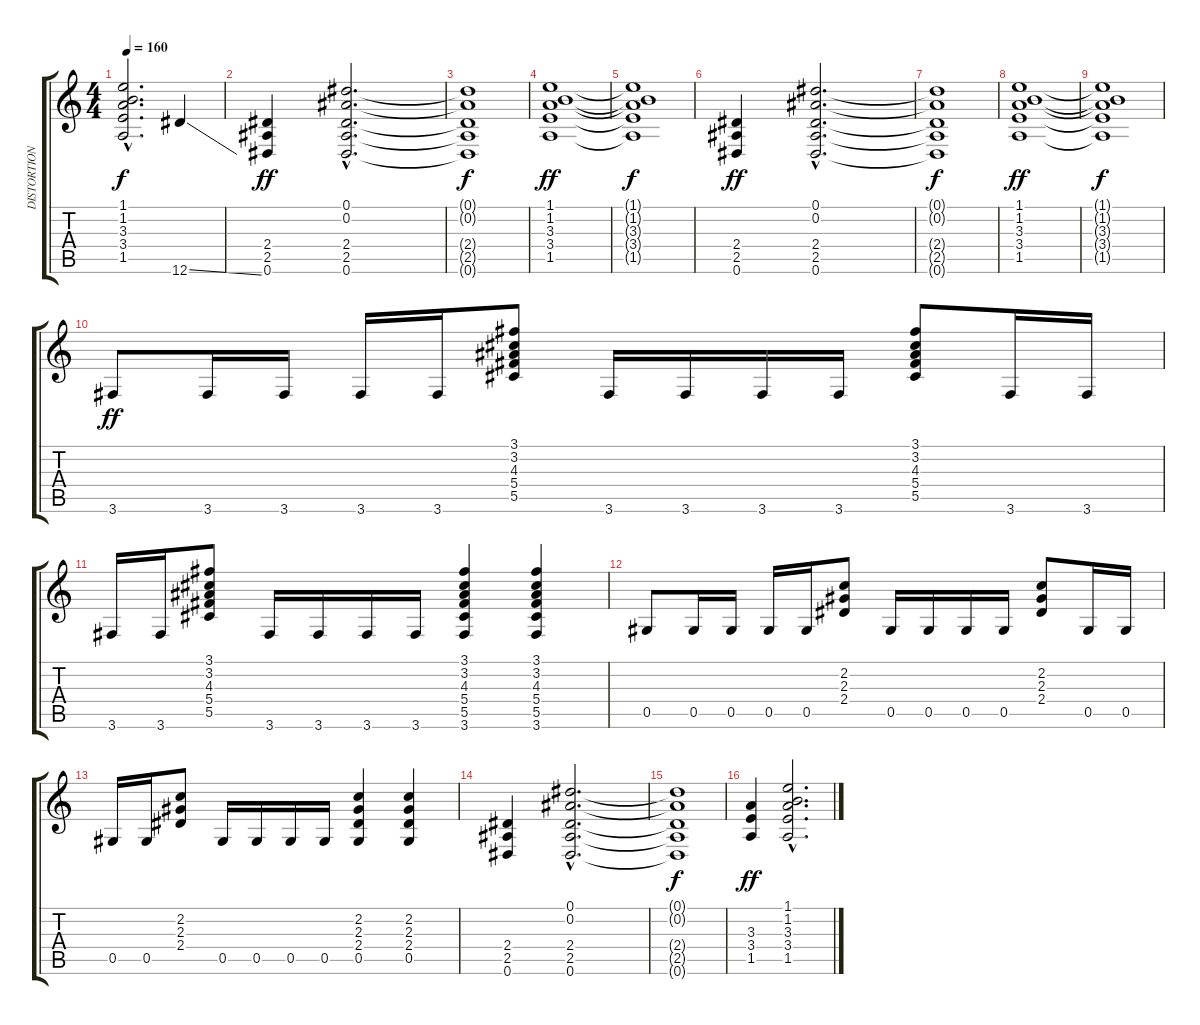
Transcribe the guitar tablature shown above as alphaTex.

\track ("DISTORTION GUITAR" "DISTORTION") {instrument distortionguitar}
\staff {score tabs}
\tuning (Eb4 Bb3 Gb3 Db3 Ab2 Eb2) {hide}
\ts (4 4)
\tempo 160
\clef g2
\ks c
(1.1{hac t} 1.2{hac t} 3.3{hac t} 3.4{hac t} 1.5{hac t}).2{d dy f} 12.6{ss}.4 |
(2.4 2.5 0.6).4{dy ff} (0.1{hac} 0.2{hac} 2.4{hac} 2.5{hac} 0.6{hac}).2{d} |
(0.1{t} 0.2{t} 2.4{t} 2.5{t} 0.6{t}).1{dy f} |
(1.1 1.2 3.3 3.4 1.5).1{dy ff} |
(1.1{t} 1.2{t} 3.3{t} 3.4{t} 1.5{t}).1{dy f} |
(2.4 2.5 0.6).4{dy ff} (0.1{hac} 0.2{hac} 2.4{hac} 2.5{hac} 0.6{hac}).2{d} |
(0.1{t} 0.2{t} 2.4{t} 2.5{t} 0.6{t}).1{dy f} |
(1.1 1.2 3.3 3.4 1.5).1{dy ff} |
(1.1{t} 1.2{t} 3.3{t} 3.4{t} 1.5{t}).1{dy f} |
3.6.8{dy ff} 3.6.16 3.6.16 3.6.16 3.6.16 (3.1 3.2 4.3 5.4 5.5).8 3.6.16 3.6.16 3.6.16 3.6.16 (3.1 3.2 4.3 5.4 5.5).8 3.6.16 3.6.16 |
3.6.16 3.6.16 (3.1 3.2 4.3 5.4 5.5).8 3.6.16 3.6.16 3.6.16 3.6.16 (3.1 3.2 4.3 5.4 5.5 3.6).4 (3.1 3.2 4.3 5.4 5.5 3.6).4 |
0.5.8 0.5.16 0.5.16 0.5.16 0.5.16 (2.2 2.3 2.4).8 0.5.16 0.5.16 0.5.16 0.5.16 (2.2 2.3 2.4).8 0.5.16 0.5.16 |
0.5.16 0.5.16 (2.2 2.3 2.4).8 0.5.16 0.5.16 0.5.16 0.5.16 (2.2 2.3 2.4 0.5).4 (2.2 2.3 2.4 0.5).4 |
(2.4 2.5 0.6).4 (0.1{hac} 0.2{hac} 2.4{hac} 2.5{hac} 0.6{hac}).2{d} |
(0.1{t} 0.2{t} 2.4{t} 2.5{t} 0.6{t}).1{dy f} |
(3.3 3.4 1.5).4{dy ff} (1.1{hac} 1.2{hac} 3.3{hac} 3.4{hac} 1.5{hac}).2{d}
